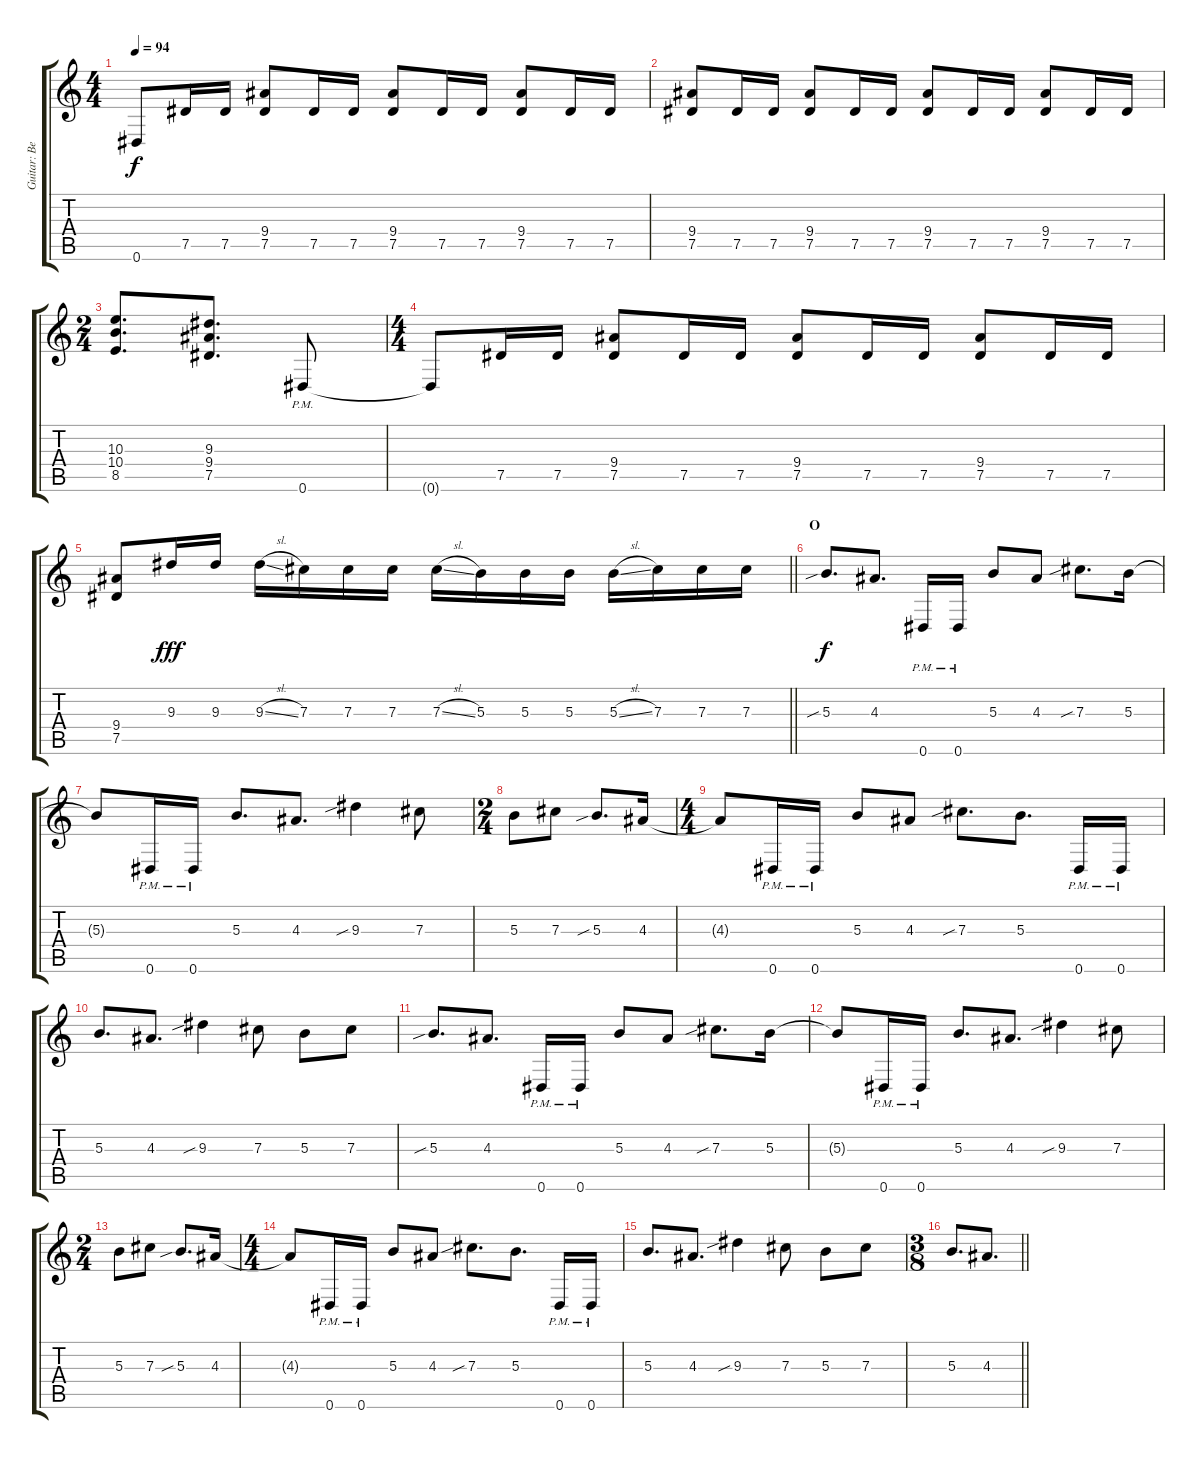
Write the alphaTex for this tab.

\track ("Guitar: Ben" "Guitar: Be") {instrument distortionguitar}
\staff {score tabs}
\tuning (Eb4 Bb3 Gb3 Db3 Ab2 Eb2) {hide}
\ts (4 4)
\tempo 94
\clef g2
\ks c
0.6{t}.8{dy f} 7.5.16 7.5.16 (9.4 7.5).8 7.5.16 7.5.16 (9.4 7.5).8 7.5.16 7.5.16 (9.4 7.5).8 7.5.16 7.5.16 |
(9.4 7.5).8 7.5.16 7.5.16 (9.4 7.5).8 7.5.16 7.5.16 (9.4 7.5).8 7.5.16 7.5.16 (9.4 7.5).8 7.5.16 7.5.16 |
\ts (2 4)
(10.3 10.4 8.5).8{d} (9.3 9.4 7.5).8{d} 0.6{pm}.8 |
\ts (4 4)
0.6{t}.8 7.5.16 7.5.16 (9.4 7.5).8 7.5.16 7.5.16 (9.4 7.5).8 7.5.16 7.5.16 (9.4 7.5).8 7.5.16 7.5.16 |
\barLineRight lightlight
(9.4 7.5).8 9.3.16{dy fff} 9.3.16 9.3{sl}.16 7.3.16 7.3.16 7.3.16 7.3{sl}.16 5.3.16 5.3.16 5.3.16 5.3{sl}.16 7.3.16 7.3.16 7.3.16 |
\section ("" "O")
5.3{sib}.8{d dy f} 4.3.8{d} 0.6{pm}.16 0.6{pm}.16 5.3.8 4.3.8 7.3{sib}.8{d} 5.3.16 |
5.3{t}.8 0.6{pm}.16 0.6{pm}.16 5.3.8{d} 4.3.8{d} 9.3{sib}.4 7.3.8 |
\ts (2 4)
5.3.8 7.3.8 5.3{sib}.8{d} 4.3.16 |
\ts (4 4)
4.3{t}.8 0.6{pm}.16 0.6{pm}.16 5.3.8 4.3.8 7.3{sib}.8{d} 5.3.8{d} 0.6{pm}.16 0.6{pm}.16 |
5.3.8{d} 4.3.8{d} 9.3{sib}.4 7.3.8 5.3.8 7.3.8 |
5.3{sib}.8{d} 4.3.8{d} 0.6{pm}.16 0.6{pm}.16 5.3.8 4.3.8 7.3{sib}.8{d} 5.3.16 |
5.3{t}.8 0.6{pm}.16 0.6{pm}.16 5.3.8{d} 4.3.8{d} 9.3{sib}.4 7.3.8 |
\ts (2 4)
5.3.8 7.3.8 5.3{sib}.8{d} 4.3.16 |
\ts (4 4)
4.3{t}.8 0.6{pm}.16 0.6{pm}.16 5.3.8 4.3.8 7.3{sib}.8{d} 5.3.8{d} 0.6{pm}.16 0.6{pm}.16 |
5.3.8{d} 4.3.8{d} 9.3{sib}.4 7.3.8 5.3.8 7.3.8 |
\ts (3 8)
\barLineRight lightlight
5.3.8{d} 4.3.8{d}
